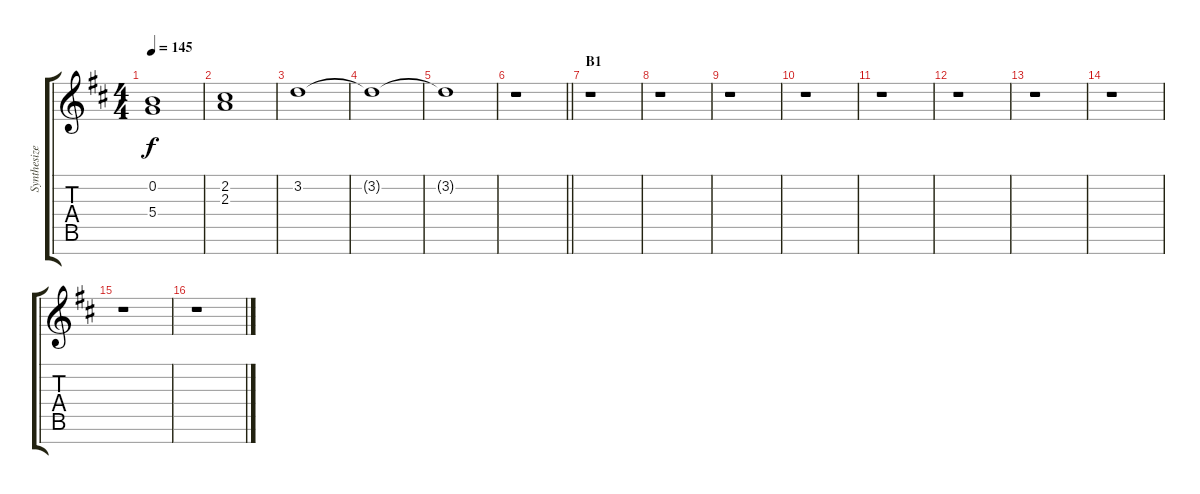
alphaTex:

\track ("Synthesizer" "Synthesize") {instrument lead2sawtooth}
\staff {score tabs}
\tuning (E5 B4 G4 D4 A3 E3 B2) {hide}
\ts (4 4)
\tempo 145
\clef g2
\ks d
(0.2 5.4).1{dy f} |
(2.2 2.3).1 |
3.2.1 |
3.2{t}.1 |
3.2{t}.1 |
\barLineRight lightlight
r.1 |
\section ("" "B1")
r.1 |
r.1 |
r.1 |
r.1 |
r.1 |
r.1 |
r.1 |
r.1 |
r.1 |
r.1
